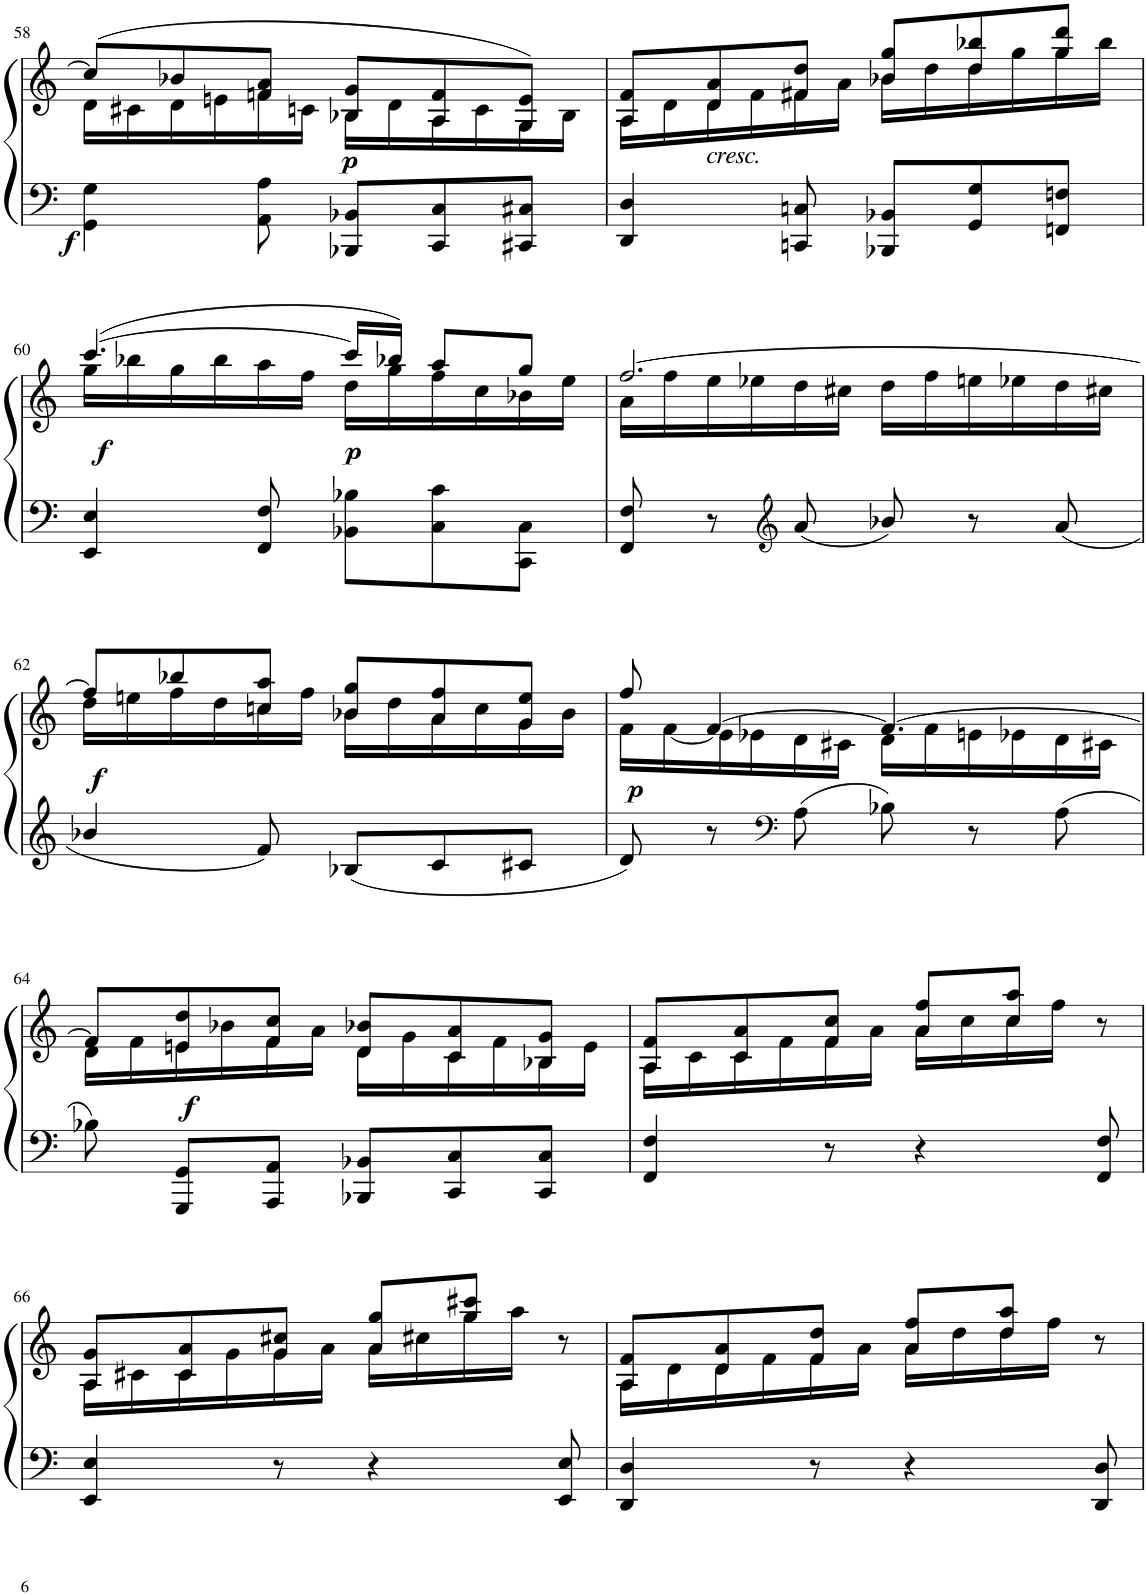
**kern	**kern	**dynam
*part1	*part1	*part1
*staff2	*staff1	*staff1/2
*I"Piano	*	*
*I'Pno.	*	*
!!LO:PB:g=z
*clefF4	*clefG2	*
*k[]	*k[]	*
*M6/8	*M6/8	*
=58	=58	=58
*	*^	*
!	!	!	!LO:DY:b=2
4GG\ 4G\	(8cc/L]	16d\LL	f
.	.	16c#X\	.
.	8b-X/	16d\	.
.	.	16en\	.
8AA\ 8A\	8fn/ 8a/J	16f\	.
.	.	16cn\JJ	.
!	!	!	!LO:DY:b
8BBB-X/ 8BB-X/L	8B-X/ 8g/L	16B-\LL	p
.	.	16d\	.
8CC/ 8C/	8A/ 8f/	16A\	.
.	.	16c\	.
8CC#X/ 8C#X/J	8G/ 8e/J)	16G\	.
.	.	16B-\JJ	.
=59	=59	=59	=59
4DD/ 4D/	8A/ 8f/L	16A\LL	.
.	.	16d\	.
!	!LO:TX:b:i:t=cresc.	!	!
.	8d/ 8a/	16d\	.
.	.	16f\	.
8CCn/ 8Cn/	8f#X/ 8dd/J	16f#\	.
.	.	16a\JJ	.
8BBB-X/ 8BB-X/L	8b-X/ 8gg/L	16b-\LL	.
.	.	16dd\	.
8GG/ 8G/	8dd/ 8bb-X/	16dd\	.
.	.	16gg\	.
8FFn/ 8Fn/J	8gg/ 8ddd/J	16gg\	.
.	.	16bb-\JJ	.
!!LO:LB:g=z	!!
=60	=60	=60	=60
!	!	!	!LO:DY:b
4EE/ 4E/	([4.ccc/	16gg\LL	f
.	.	16bb-X\	.
.	.	16gg\	.
.	.	16bb-\	.
8FF/ 8F/	.	16aa\	.
.	.	16ff\JJ	.
!	!	!	!LO:DY:b
8BB-X\ 8B-X\L	16ccc/LL]	16dd\LL	p
.	16bb-X/JJ)	16gg\	.
8C\ 8c\	8aa/L	16ff\	.
.	.	16cc\	.
8CC\ 8C\J	8gg/J	16b-X\	.
.	.	16ee\JJ	.
=61	=61	=61	=61
8FF/ 8F/	[2.ff/	16a\LL	.
.	.	16ff\	.
8r	.	16ee\	.
.	.	16ee-X\	.
*clefG2	*	*	*
8a/	.	16dd\	.
.	.	16cc#X\JJ	.
8b-X/	.	16dd\LL	.
.	.	16ff\	.
8r	.	16een\	.
.	.	16ee-X\	.
8a/	.	16dd\	.
.	.	16cc#X\JJ	.
!!LO:LB:g=z	!!
=62	=62	=62	=62
!	!	!	!LO:DY:b
4b-X/	8ff/L]	16dd\LL	f
.	.	16een\	.
.	8bb-X/	16ff\	.
.	.	16dd\	.
8f/	8ccn/ 8aa/J	16cc\	.
.	.	16ff\JJ	.
8B-X/L	8b-X/ 8gg/L	16b-\LL	.
.	.	16dd\	.
8c/	8a/ 8ff/	16a\	.
.	.	16cc\	.
8c#X/J	8g/ 8ee/J	16g\	.
.	.	16b-\JJ	.
=63	=63	=63	=63
!	!	!	!LO:DY:b
8d/	8ff/	16f\LL	p
.	.	[16f\	.
8r	4f/_	16e\	.
.	.	16e-X\	.
*clefF4	*	*	*
8A\	.	16d\	.
.	.	16c#X\JJ	.
8B-X\	4.f/_	16d\LL	.
.	.	16f\	.
8r	.	16en\	.
.	.	16e-X\	.
8A\	.	16d\	.
.	.	16c#X\JJ	.
!!LO:LB:g=z	!!
=64	=64	=64	=64
8B-X\	8f/L]	16d\LL	.
.	.	16f\	.
!	!	!	!LO:DY:b
8GGG/ 8GG/L	8en/ 8dd/	16e\	f
.	.	16b-X\	.
8AAA/ 8AA/J	8f/ 8cc/J	16f\	.
.	.	16a\JJ	.
8BBB-X/ 8BB-X/L	8d/ 8b-X/L	16d\LL	.
.	.	16g\	.
8CC/ 8C/	8c/ 8a/	16c\	.
.	.	16f\	.
8CC/ 8C/J	8B-X/ 8g/J	16B-\	.
.	.	16e\JJ	.
=65	=65	=65	=65
4FF/ 4F/	8A/ 8f/L	16A\LL	.
.	.	16c\	.
.	8c/ 8a/	16c\	.
.	.	16f\	.
8r	8f/ 8cc/J	16f\	.
.	.	16a\JJ	.
4r	8a/ 8ff/L	16a\LL	.
.	.	16cc\	.
.	8cc/ 8aa/J	16cc\	.
.	.	16ff\JJ	.
8FF/ 8F/	8r	8ryy	.
!!LO:LB:g=z	!!
=66	=66	=66	=66
4EE/ 4E/	8A/ 8g/L	16A\LL	.
.	.	16c#X\	.
.	8c#/ 8a/	16c#\	.
.	.	16g\	.
8r	8g/ 8cc#X/J	16g\	.
.	.	16a\JJ	.
4r	8a/ 8gg/L	16a\LL	.
.	.	16cc#X\	.
.	8gg/ 8ccc#X/J	16gg\	.
.	.	16aa\JJ	.
8EE/ 8E/	8r	8ryy	.
=67	=67	=67	=67
4DD/ 4D/	8A/ 8f/L	16A\LL	.
.	.	16d\	.
.	8d/ 8a/	16d\	.
.	.	16f\	.
8r	8f/ 8dd/J	16f\	.
.	.	16a\JJ	.
4r	8a/ 8ff/L	16a\LL	.
.	.	16dd\	.
.	8dd/ 8aa/J	16dd\	.
.	.	16ff\JJ	.
8DD/ 8D/	8r	8ryy	.
*	*v	*v	*
=	=	=
*-	*-	*-
